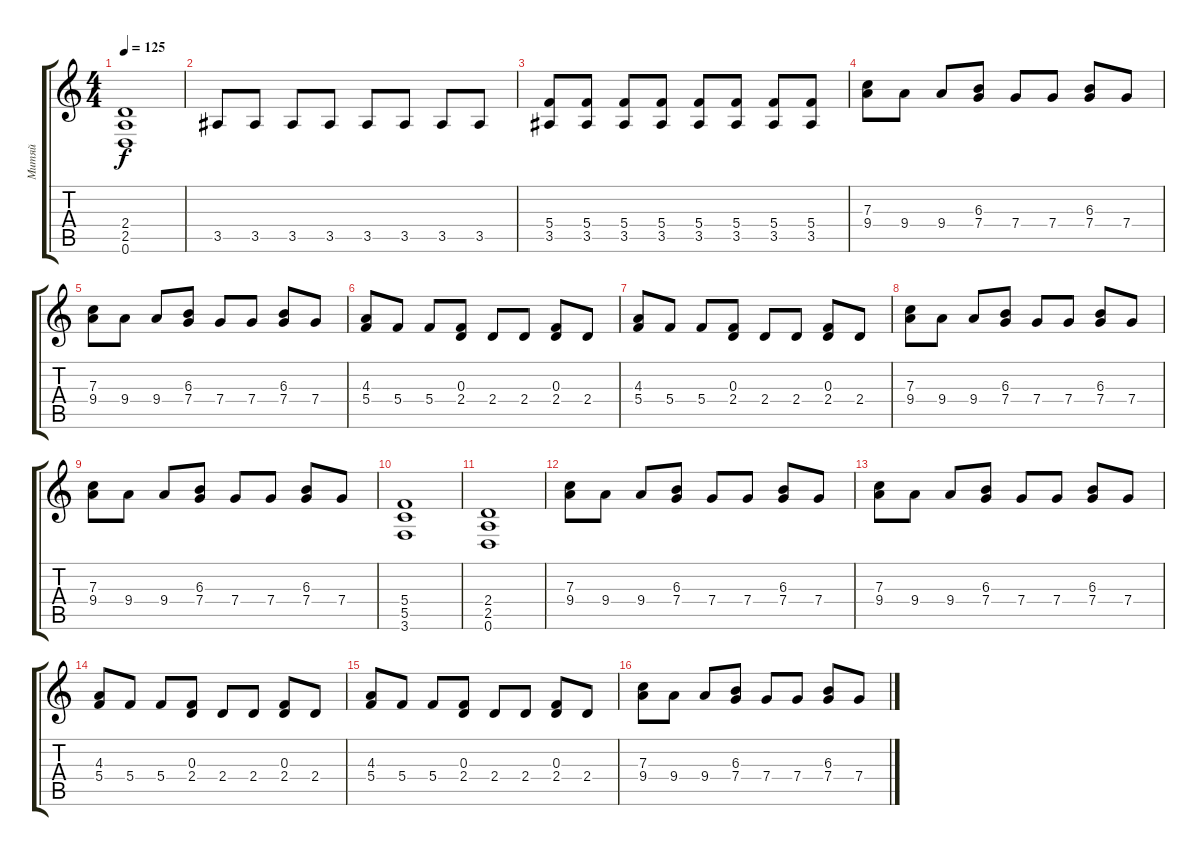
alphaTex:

\track ("Митяй" "Митяй") {instrument distortionguitar}
\staff {score tabs}
\tuning (D4 A3 F3 C3 G2 D2) {hide}
\ts (4 4)
\tempo 125
\clef g2
\ks c
(2.4 2.5 0.6).1{dy f} |
3.5.8 3.5.8 3.5.8 3.5.8 3.5.8 3.5.8 3.5.8 3.5.8 |
(5.4 3.5).8 (5.4 3.5).8 (5.4 3.5).8 (5.4 3.5).8 (5.4 3.5).8 (5.4 3.5).8 (5.4 3.5).8 (5.4 3.5).8 |
(7.3 9.4).8 9.4.8 9.4.8 (6.3 7.4).8 7.4.8 7.4.8 (6.3 7.4).8 7.4.8 |
(7.3 9.4).8 9.4.8 9.4.8 (6.3 7.4).8 7.4.8 7.4.8 (6.3 7.4).8 7.4.8 |
(4.3 5.4).8 5.4.8 5.4.8 (0.3 2.4).8 2.4.8 2.4.8 (0.3 2.4).8 2.4.8 |
(4.3 5.4).8 5.4.8 5.4.8 (0.3 2.4).8 2.4.8 2.4.8 (0.3 2.4).8 2.4.8 |
(7.3 9.4).8 9.4.8 9.4.8 (6.3 7.4).8 7.4.8 7.4.8 (6.3 7.4).8 7.4.8 |
(7.3 9.4).8 9.4.8 9.4.8 (6.3 7.4).8 7.4.8 7.4.8 (6.3 7.4).8 7.4.8 |
(5.4 5.5 3.6).1 |
(2.4 2.5 0.6).1 |
(7.3 9.4).8 9.4.8 9.4.8 (6.3 7.4).8 7.4.8 7.4.8 (6.3 7.4).8 7.4.8 |
(7.3 9.4).8 9.4.8 9.4.8 (6.3 7.4).8 7.4.8 7.4.8 (6.3 7.4).8 7.4.8 |
(4.3 5.4).8 5.4.8 5.4.8 (0.3 2.4).8 2.4.8 2.4.8 (0.3 2.4).8 2.4.8 |
(4.3 5.4).8 5.4.8 5.4.8 (0.3 2.4).8 2.4.8 2.4.8 (0.3 2.4).8 2.4.8 |
(7.3 9.4).8 9.4.8 9.4.8 (6.3 7.4).8 7.4.8 7.4.8 (6.3 7.4).8 7.4.8
